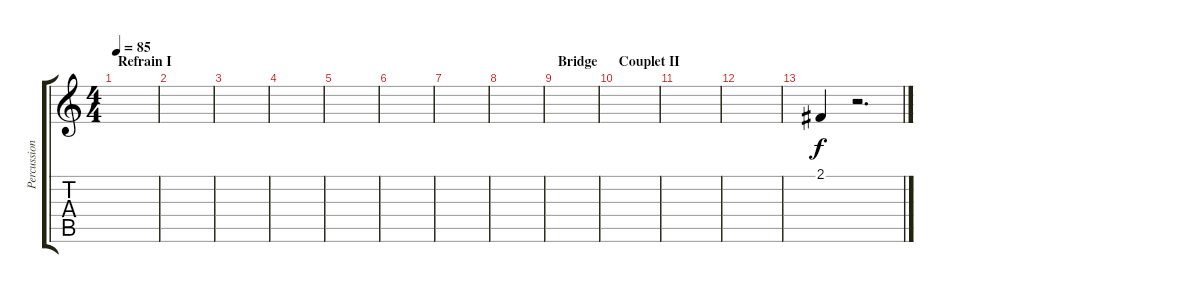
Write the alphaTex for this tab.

\track ("Percussions" "Percussion") {instrument reversecymbal}
\staff {score tabs}
\tuning (E4 B3 G3 D3 A2 E2) {hide}
\ts (4 4)
\section ("" "Refrain I")
\tempo 85
\clef g2
\ks c
|
|
|
|
|
|
|
|
\section ("" "Bridge")
|
\section ("" "Couplet II")
|
|
|
2.1.4 r.2{d}
